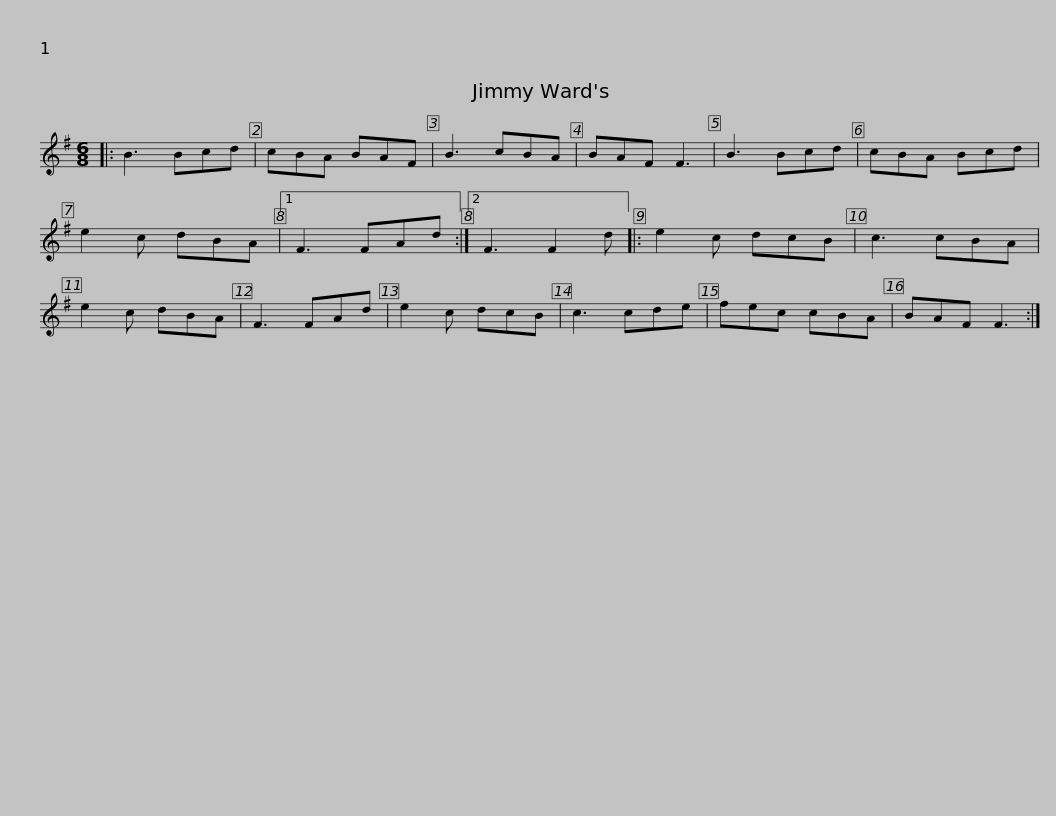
X:1
L:1/8
M:6/8
I:linebreak $
K:G
V:1 treble
V:1
|: B3 Bcd | cBA BAF | B3 cBA | BAF F3 | B3 Bcd | %5
 cBA Bcd | e2 c dBA |1 F3 FAd :|2$ F3 F2 d |: e2 c dcB | %10
 c3 cBA | e2 c dBA | F3 FAd | e2 c dcB | c3 cde | %15
 fec cBA | BAF F3 :| %17
